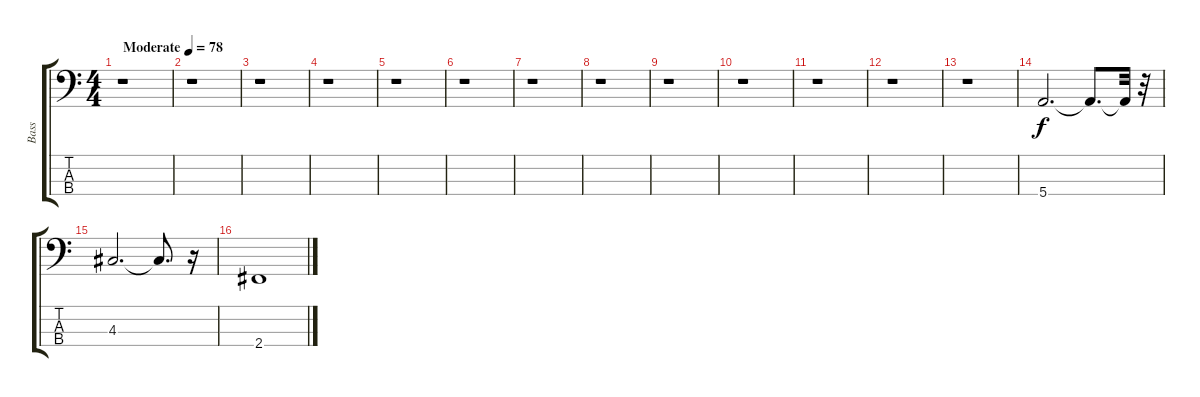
\track ("Bass" "Bass") {instrument electricbassfinger}
\staff {score tabs}
\tuning (G2 D2 A1 E1) {hide}
\ts (4 4)
\tempo (78 "Moderate")
\clef f4
\ks c
r.1{dy f instrument electricbassfinger} |
r.1 |
r.1 |
r.1 |
r.1 |
r.1 |
r.1 |
r.1 |
r.1 |
r.1 |
r.1 |
r.1 |
r.1 |
5.4.2{d} 5.4{t}.8{d} 5.4{t}.32 r.32 |
4.3.2{d} 4.3{t}.8{d} r.16 |
2.4.1
